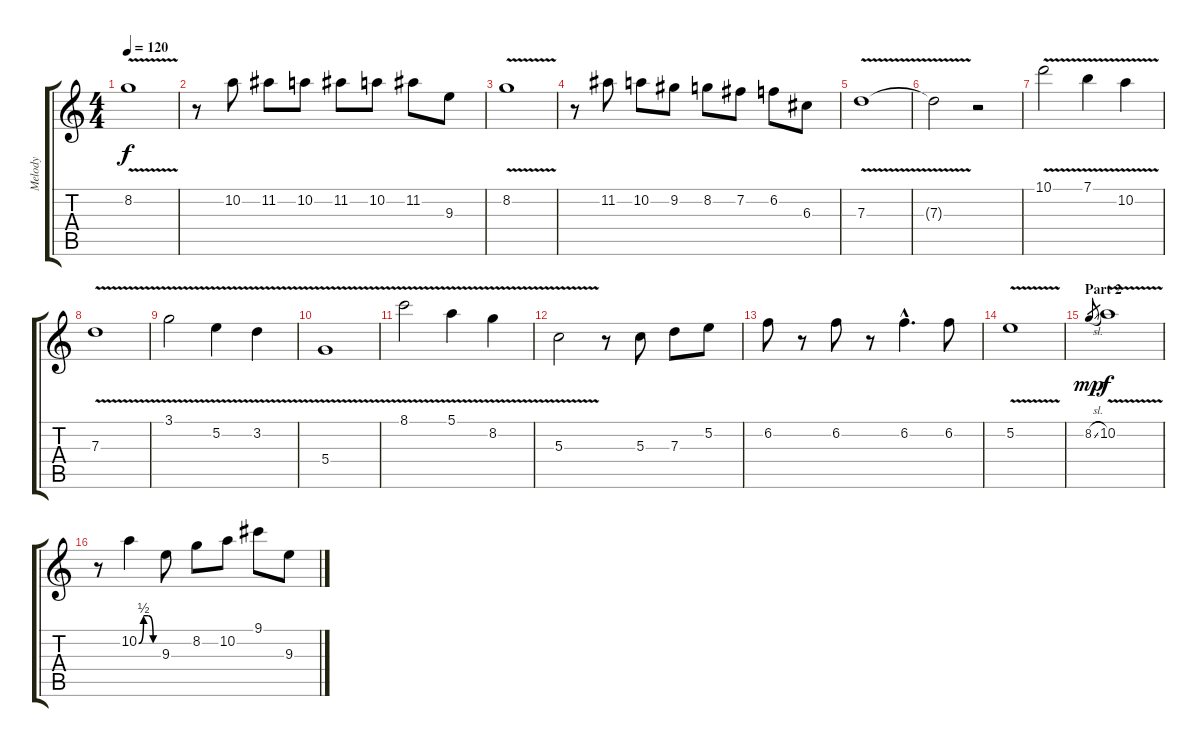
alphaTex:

\track ("Melody" "Melody") {instrument overdrivenguitar}
\staff {score tabs}
\tuning (E4 B3 G3 D3 A2 E2) {hide}
\ts (4 4)
\tempo 120
\clef g2
\ks c
8.2{v}.1{dy f} |
r.8 10.2.8 11.2.8 10.2.8 11.2.8 10.2.8 11.2.8 9.3.8 |
8.2{v}.1 |
r.8 11.2.8 10.2.8 9.2.8 8.2.8 7.2.8 6.2.8 6.3.8 |
7.3{v}.1 |
7.3{t}.2 r.2 |
10.1{v}.2 7.1{v}.4 10.2{v}.4 |
7.3{v}.1 |
3.1{v}.2 5.2{v}.4 3.2{v}.4 |
5.4{v}.1 |
8.1{v}.2 5.1{v}.4 8.2{v}.4 |
5.3{v}.2 r.8 5.3.8 7.3.8 5.2.8 |
6.2.8 r.8 6.2.8 r.8 6.2{hac}.4{d} 6.2.8 |
5.2{v}.1 |
\section ("" "Part 2")
8.2{sl}.8{gr dy mp} 10.2{v}.1{dy f volume 16 instrument overdrivenguitar} |
r.8 10.2{be (custom 0 0 15 2 30 2 45 0 60 0)}.4 9.3.8 8.2.8 10.2.8 9.1.8 9.3.8
